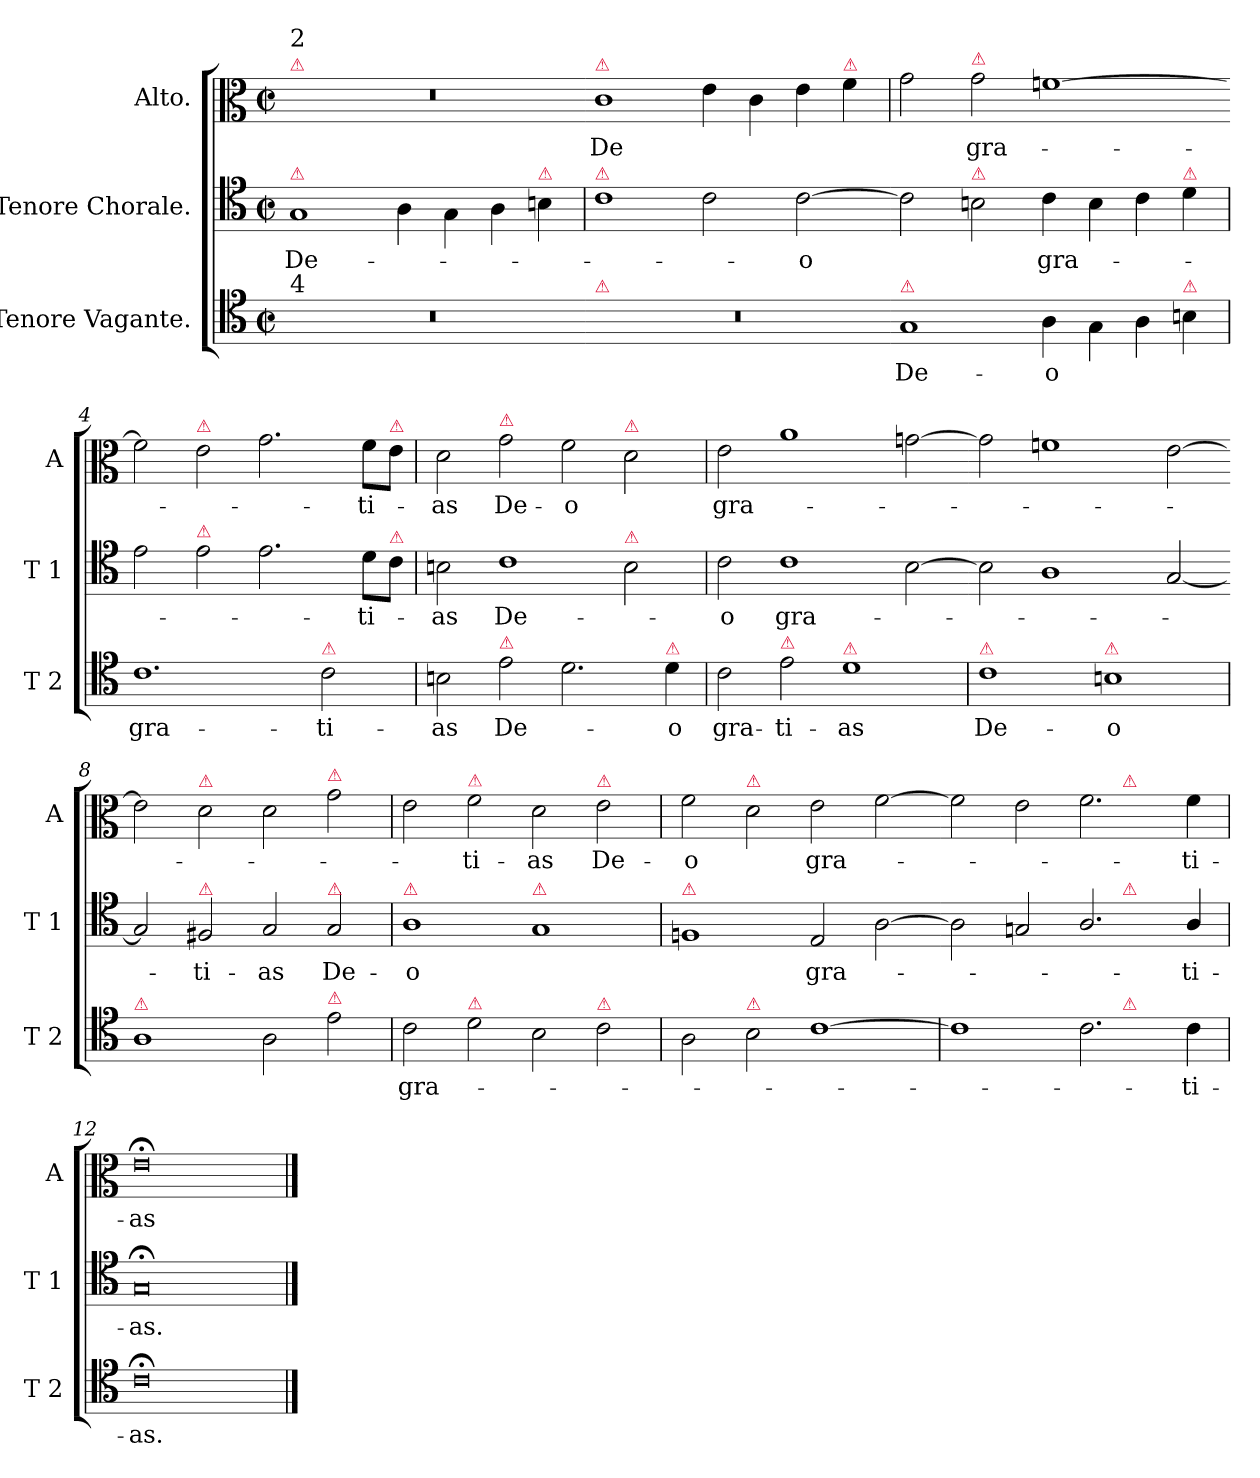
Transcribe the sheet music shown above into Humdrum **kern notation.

**kern	**text	**kern	**text	**kern	**text
*part3	*part3	*part2	*part2	*part1	*part1
*staff3	*staff3	*staff2	*staff2	*staff1	*staff1
*I"Tenore Vagante.	*	*I"Tenore Chorale.	*	*I"Alto.	*
*I'T 2	*	*I'T 1	*	*I'A	*
*clefC4	*	*clefC4	*	*clefC3	*
*k[]	*	*k[]	*	*k[]	*
*M2/1	*	*M2/1	*	*M2/1	*
*met(c|)	*	*met(c|)	*	*met(c|)	*
=1	=1	=1	=1	=1	=1
!	!	!	!	!LO:TX:a:color=crimson:t=⚠	!
!	!	!	!	!LO:TX:a:t=2	!
!	!	!LO:TX:a:color=crimson:t=⚠	!	!	!
!LO:TX:a:t=4	!	!	!	!	!
0r	.	1G	De-	0r	.
.	.	4A\	.	.	.
.	.	4G\	.	.	.
.	.	4A\	.	.	.
!	!	!LO:TX:a:color=crimson:t=⚠	!	!	!
.	.	4Bn\	.	.	.
=2-	=2	=2	=2	=2	=2
!	!	!	!	!LO:TX:a:color=crimson:t=⚠	!
!	!	!LO:TX:a:color=crimson:t=⚠	!	!	!
!LO:TX:a:color=crimson:t=⚠	!	!	!	!	!
0r	.	1c	.	1c	De-
.	.	2c\	.	4e\	.
.	.	.	.	4c\	.
.	.	[2c\	o	4e\	.
!	!	!	!	!LO:TX:a:color=crimson:t=⚠	!
.	.	.	.	4f\	.
=3	=3	=3-	=3	=3	=3
!LO:TX:a:color=crimson:t=⚠	!	!	!	!	!
1G	De-	2c\]	.	2g\	-[o]
!	!	!	!	!LO:TX:a:color=crimson:t=⚠	!
!	!	!LO:TX:a:color=crimson:t=⚠	!	!	!
.	.	2Bn\	.	2g\	gra-
4A\	o	4c\	gra-	[1fn	.
4G\	.	4B\	.	.	.
4A\	.	4c\	.	.	.
!	!	!LO:TX:a:color=crimson:t=⚠	!	!	!
!LO:TX:a:color=crimson:t=⚠	!	!	!	!	!
4Bn\	.	4d\	.	.	.
=4	=4-	=4	=4-	=4-	=4-
1.c	gra-	2e\	.	2f]	.
!	!	!	!	!LO:TX:a:color=crimson:t=⚠	!
!	!	!LO:TX:a:color=crimson:t=⚠	!	!	!
.	.	2e\	.	2e\	.
.	.	2.e\	.	2.g\	.
!LO:TX:a:color=crimson:t=⚠	!	!	!	!	!
2c\	-ti-	.	.	.	.
.	.	8d\L	-ti-	8f\L	-ti-
!	!	!	!	!LO:TX:a:color=crimson:t=⚠	!
!	!	!LO:TX:a:color=crimson:t=⚠	!	!	!
.	.	8c\J	.	8e\J	.
=5	=5	=5	=5	=5	=5
2Bn\	-as	2Bn\	-as	2d\	-as
!	!	!	!	!LO:TX:a:color=crimson:t=⚠	!
!LO:TX:a:color=crimson:t=⚠	!	!	!	!	!
2e\	De-	1c	De-	2g\	De-
2.d\	.	.	.	2f\	-o
!	!	!	!	!LO:TX:a:color=crimson:t=⚠	!
!	!	!LO:TX:a:color=crimson:t=⚠	!	!	!
.	.	2B\	.	2d\	.
!LO:TX:a:color=crimson:t=⚠	!	!	!	!	!
4d\	-o	.	.	.	.
=6	=6	=6	=6	=6	=6
2c\	gra-	2c\	-o	2e\	gra-
!LO:TX:a:color=crimson:t=⚠	!	!	!	!	!
2e\	-ti-	1c	gra-	1a	.
!LO:TX:a:color=crimson:t=⚠	!	!	!	!	!
1d	-as	.	.	.	.
.	.	[2B\	.	[2gn\	.
=7	=7-	=7-	=7-	=7-	=7-
!LO:TX:a:color=crimson:t=⚠	!	!	!	!	!
1c	De-	2B\]	.	2g\]	.
.	.	1A	.	1fn	.
!LO:TX:a:color=crimson:t=⚠	!	!	!	!	!
1Bn	-o	.	.	.	.
.	.	[2G/	.	[2e\	.
=8	=8-	=8-	=8-	=8-	=8-
!LO:TX:a:color=crimson:t=⚠	!	!	!	!	!
1A	.	2G/]	.	2e\]	.
!	!	!	!	!LO:TX:a:color=crimson:t=⚠	!
!	!	!LO:TX:a:color=crimson:t=⚠	!	!	!
.	.	2F#X/	-ti-	2d\	.
2A\	.	2G/	-as	2d\	.
!	!	!	!	!LO:TX:a:color=crimson:t=⚠	!
!	!	!LO:TX:a:color=crimson:t=⚠	!	!	!
!LO:TX:a:color=crimson:t=⚠	!	!	!	!	!
2e\	.	2G/	De-	2g\	.
=9	=9	=9	=9	=9	=9
!	!	!LO:TX:a:color=crimson:t=⚠	!	!	!
2c\	gra-	1A	-o	2e\	.
!	!	!	!	!LO:TX:a:color=crimson:t=⚠	!
!LO:TX:a:color=crimson:t=⚠	!	!	!	!	!
2d\	.	.	.	2f\	-ti-
!	!	!LO:TX:a:color=crimson:t=⚠	!	!	!
2B\	.	1G	.	2d\	-as
!	!	!	!	!LO:TX:a:color=crimson:t=⚠	!
!LO:TX:a:color=crimson:t=⚠	!	!	!	!	!
2c\	.	.	.	2e\	De-
=10	=10	=10	=10	=10	=10
!	!	!LO:TX:a:color=crimson:t=⚠	!	!	!
2A\	.	1Fn	.	2f\	-o
!	!	!	!	!LO:TX:a:color=crimson:t=⚠	!
!LO:TX:a:color=crimson:t=⚠	!	!	!	!	!
2B\	.	.	.	2d\	.
[1c	.	2E/	gra-	2e\	gra-
.	.	[2A\	.	[2f\	.
=11	=11-	=11-	=11-	=11-	=11-
!	!	!	!	!LO:TX:a:color=crimson:t=⚠	!
!	!	!LO:TX:a:color=crimson:t=⚠	!	!	!
!LO:TX:a:color=crimson:t=⚠	!	!	!	!	!
*^	*	*^	*	*^	*
1c]	1ryy	.	2A\]	1ryy	.	2f\]	1ryy	.
.	.	.	2Gn/	.	.	2e\	.	.
2.c\	4ryy	.	2.A/	4ryy	.	2.f\	4ryy	.
!	!	!	!	!	!	!	!LO:TX:a:color=crimson:t=⚠	!
!	!	!	!	!LO:TX:a:color=crimson:t=⚠	!	!	!	!
!	!LO:TX:a:color=crimson:t=⚠	!	!	!	!	!	!	!
.	2.ryy	.	.	2.ryy	.	.	2.ryy	.
4c\	.	-ti-	4A/	.	-ti-	4f\	.	-ti-
*v	*v	*	*	*	*	*v	*v	*
*	*	*v	*v	*	*	*
=12	=12	=12	=12	=12	=12
0c;<	-as.	0G;<	-as.	0e;<	-as
==	==	==	==	==	==
*-	*-	*-	*-	*-	*-
